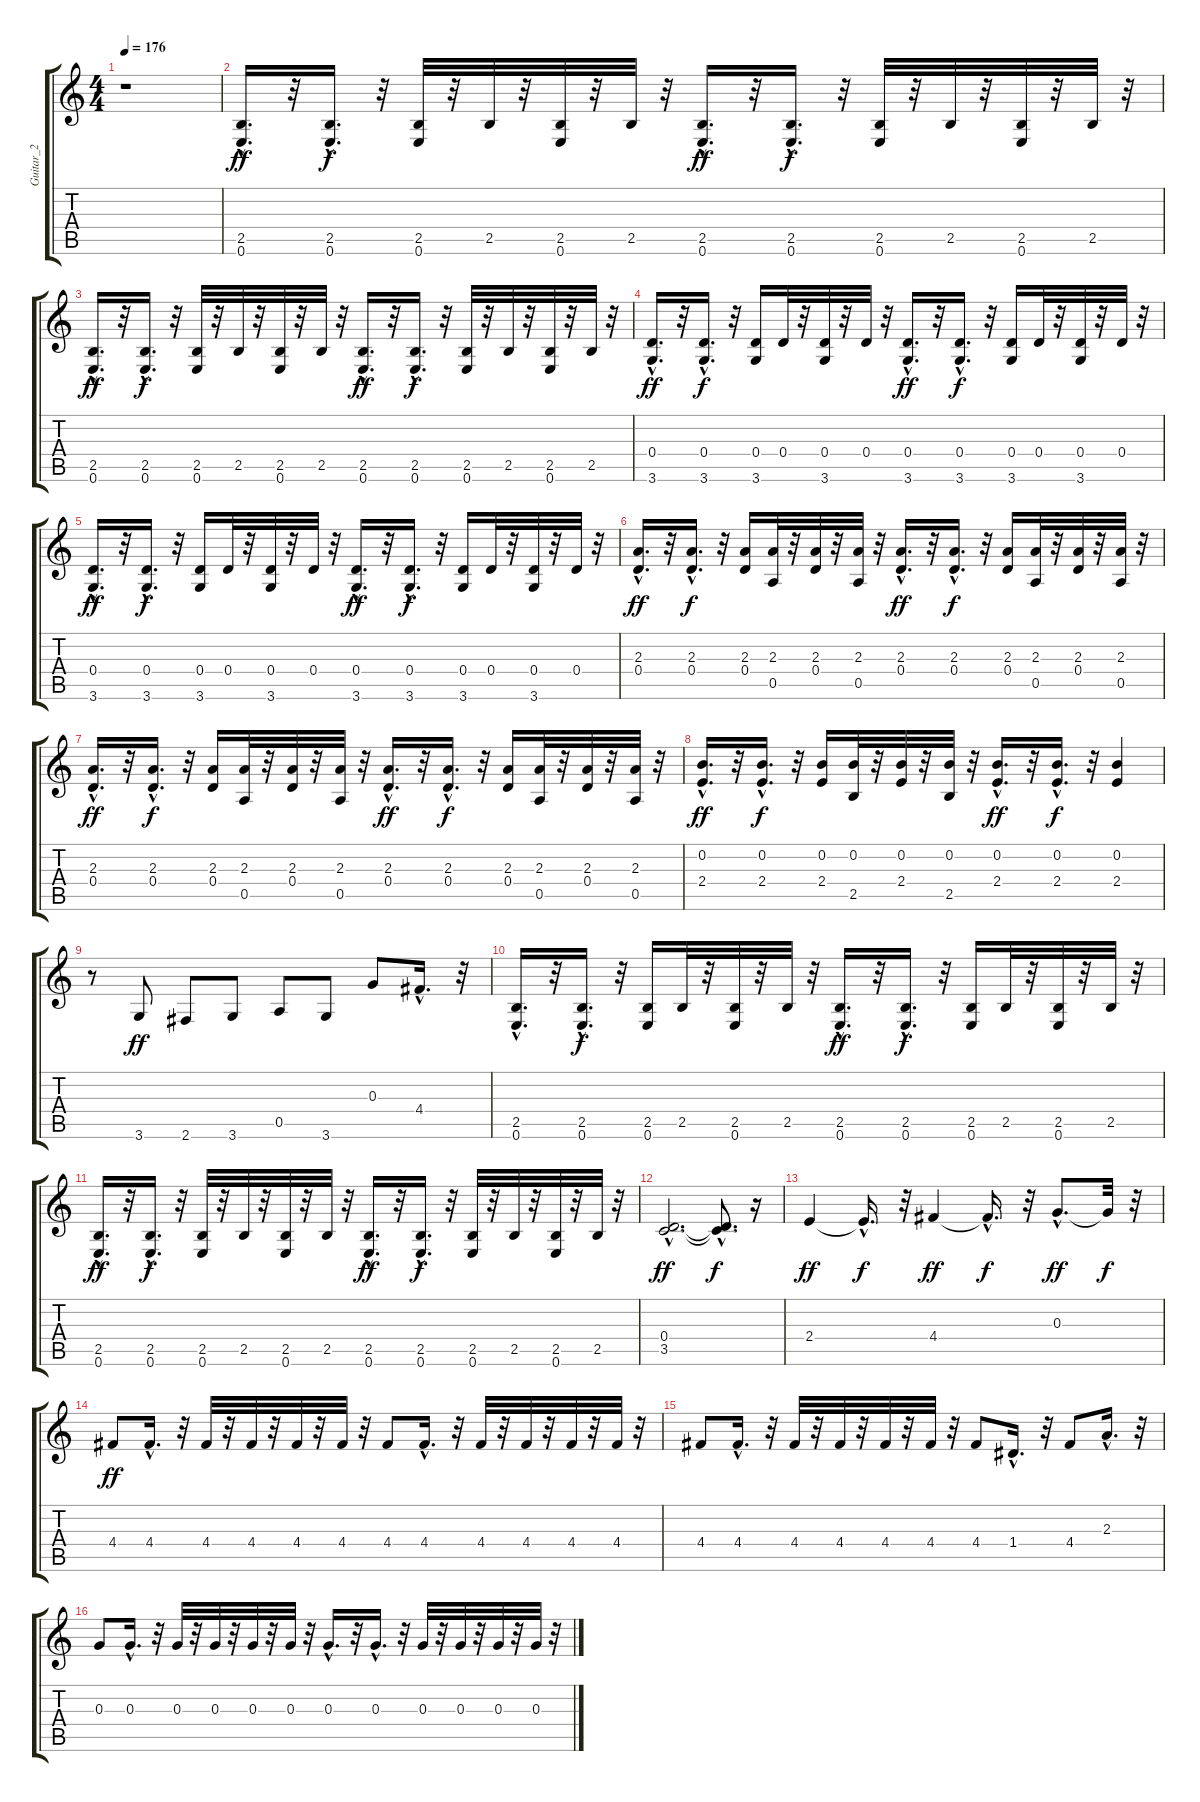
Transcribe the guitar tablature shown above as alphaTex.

\track ("Guitar_2" "Guitar_2") {instrument acousticguitarsteel}
\staff {score tabs}
\tuning (E4 B3 G3 D3 A2 E2) {hide}
\ts (4 4)
\tempo 176
\clef g2
\ks c
r.1{dy ff} |
(2.5{hac} 0.6{hac}).16{d} r.32 (2.5{hac} 0.6{hac}).16{d dy f} r.32 (2.5 0.6).32 r.32 2.5.32 r.32 (2.5 0.6).32 r.32 2.5.32 r.32 (2.5{hac} 0.6{hac}).16{d dy ff} r.32 (2.5{hac} 0.6{hac}).16{d dy f} r.32 (2.5 0.6).32 r.32 2.5.32 r.32 (2.5 0.6).32 r.32 2.5.32 r.32 |
(2.5{hac} 0.6{hac}).16{d dy ff} r.32 (2.5{hac} 0.6{hac}).16{d dy f} r.32 (2.5 0.6).32 r.32 2.5.32 r.32 (2.5 0.6).32 r.32 2.5.32 r.32 (2.5{hac} 0.6{hac}).16{d dy ff} r.32 (2.5{hac} 0.6{hac}).16{d dy f} r.32 (2.5 0.6).32 r.32 2.5.32 r.32 (2.5 0.6).32 r.32 2.5.32 r.32 |
(0.4{hac} 3.6{hac}).16{d dy ff} r.32 (0.4{hac} 3.6{hac}).16{d dy f} r.32 (0.4 3.6).16 0.4.32 r.32 (0.4 3.6).32 r.32 0.4.32 r.32 (0.4{hac} 3.6{hac}).16{d dy ff} r.32 (0.4{hac} 3.6{hac}).16{d dy f} r.32 (0.4 3.6).16 0.4.32 r.32 (0.4 3.6).32 r.32 0.4.32 r.32 |
(0.4{hac} 3.6{hac}).16{d dy ff} r.32 (0.4{hac} 3.6{hac}).16{d dy f} r.32 (0.4 3.6).16 0.4.32 r.32 (0.4 3.6).32 r.32 0.4.32 r.32 (0.4{hac} 3.6{hac}).16{d dy ff} r.32 (0.4{hac} 3.6{hac}).16{d dy f} r.32 (0.4 3.6).16 0.4.32 r.32 (0.4 3.6).32 r.32 0.4.32 r.32 |
(2.3{hac} 0.4{hac}).16{d dy ff} r.32 (2.3{hac} 0.4{hac}).16{d dy f} r.32 (2.3 0.4).16 (2.3 0.5).32 r.32 (2.3 0.4).32 r.32 (2.3 0.5).32 r.32 (2.3{hac} 0.4{hac}).16{d dy ff} r.32 (2.3{hac} 0.4{hac}).16{d dy f} r.32 (2.3 0.4).16 (2.3 0.5).32 r.32 (2.3 0.4).32 r.32 (2.3 0.5).32 r.32 |
(2.3{hac} 0.4{hac}).16{d dy ff} r.32 (2.3{hac} 0.4{hac}).16{d dy f} r.32 (2.3 0.4).16 (2.3 0.5).32 r.32 (2.3 0.4).32 r.32 (2.3 0.5).32 r.32 (2.3{hac} 0.4{hac}).16{d dy ff} r.32 (2.3{hac} 0.4{hac}).16{d dy f} r.32 (2.3 0.4).16 (2.3 0.5).32 r.32 (2.3 0.4).32 r.32 (2.3 0.5).32 r.32 |
(0.2{hac} 2.4{hac}).16{d dy ff} r.32 (0.2{hac} 2.4{hac}).16{d dy f} r.32 (0.2 2.4).16 (0.2 2.5).32 r.32 (0.2 2.4).32 r.32 (0.2 2.5).32 r.32 (0.2{hac} 2.4{hac}).16{d dy ff} r.32 (0.2{hac} 2.4{hac}).16{d dy f} r.32 (0.2 2.4).4 |
r.8 3.6.8{dy ff} 2.6.8 3.6.8 0.5.8 3.6.8 0.3.8 4.4{hac}.16{d} r.32 |
(2.5{hac} 0.6{hac}).16{d} r.32 (2.5{hac} 0.6{hac}).16{d dy f} r.32 (2.5 0.6).16 2.5.32 r.32 (2.5 0.6).32 r.32 2.5.32 r.32 (2.5{hac} 0.6{hac}).16{d dy ff} r.32 (2.5{hac} 0.6{hac}).16{d dy f} r.32 (2.5 0.6).16 2.5.32 r.32 (2.5 0.6).32 r.32 2.5.32 r.32 |
(2.5{hac} 0.6{hac}).16{d dy ff} r.32 (2.5{hac} 0.6{hac}).16{d dy f} r.32 (2.5 0.6).32 r.32 2.5.32 r.32 (2.5 0.6).32 r.32 2.5.32 r.32 (2.5{hac} 0.6{hac}).16{d dy ff} r.32 (2.5{hac} 0.6{hac}).16{d dy f} r.32 (2.5 0.6).32 r.32 2.5.32 r.32 (2.5 0.6).32 r.32 2.5.32 r.32 |
(0.4{hac} 3.5{hac}).2{d dy ff} (0.4{hac t} 3.5{hac t}).8{d dy f} r.16 |
2.4.4{dy ff} 2.4{hac t}.16{d dy f} r.32 4.4.4{dy ff} 4.4{hac t}.16{d dy f} r.32 0.3{hac}.8{d dy ff} 0.3{t}.32{dy f} r.32 |
4.4.8{dy ff} 4.4{hac}.16{d} r.32 4.4.32 r.32 4.4.32 r.32 4.4.32 r.32 4.4.32 r.32 4.4.8 4.4{hac}.16{d} r.32 4.4.32 r.32 4.4.32 r.32 4.4.32 r.32 4.4.32 r.32 |
4.4.8 4.4{hac}.16{d} r.32 4.4.32 r.32 4.4.32 r.32 4.4.32 r.32 4.4.32 r.32 4.4.8 1.4{hac}.16{d} r.32 4.4.8 2.3{hac}.16{d} r.32 |
0.3.8 0.3{hac}.16{d} r.32 0.3.32 r.32 0.3.32 r.32 0.3.32 r.32 0.3.32 r.32 0.3{hac}.16{d} r.32 0.3{hac}.16{d} r.32 0.3.32 r.32 0.3.32 r.32 0.3.32 r.32 0.3.32 r.32
